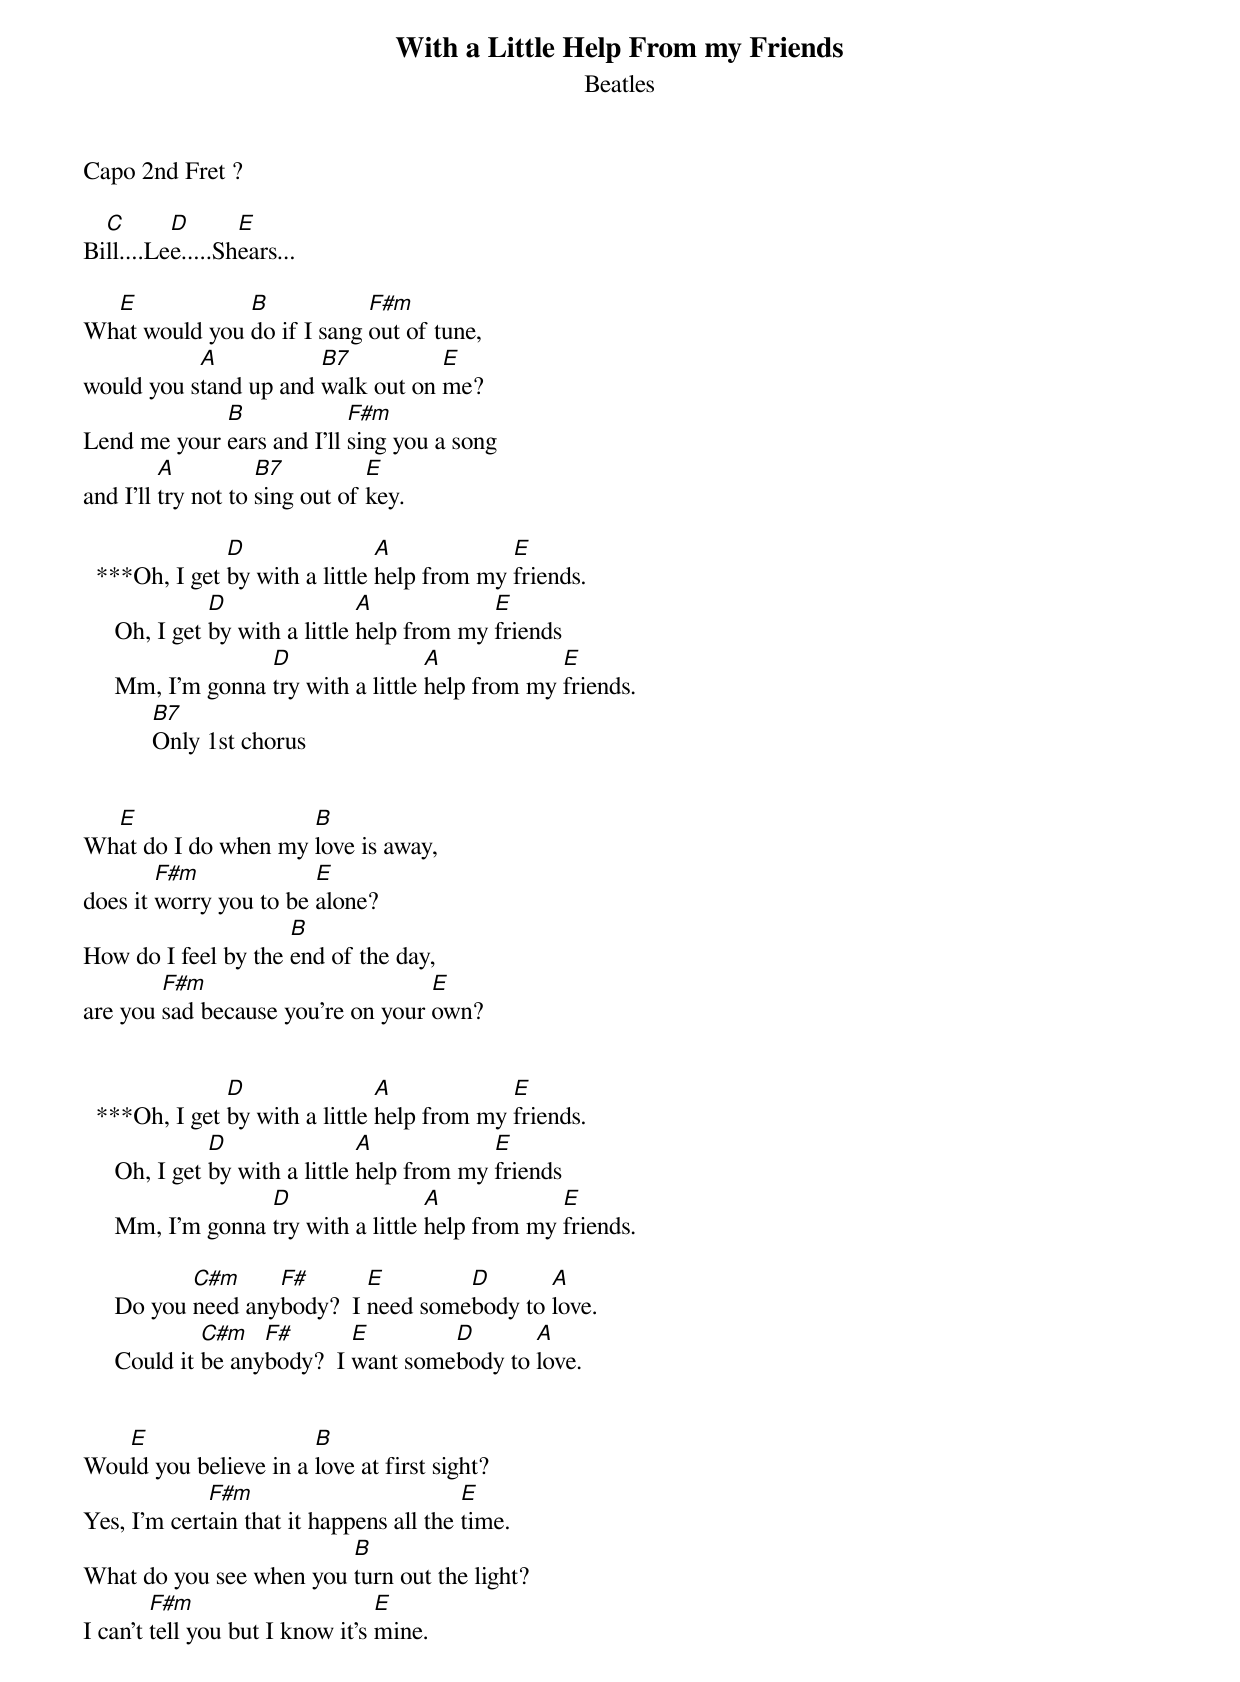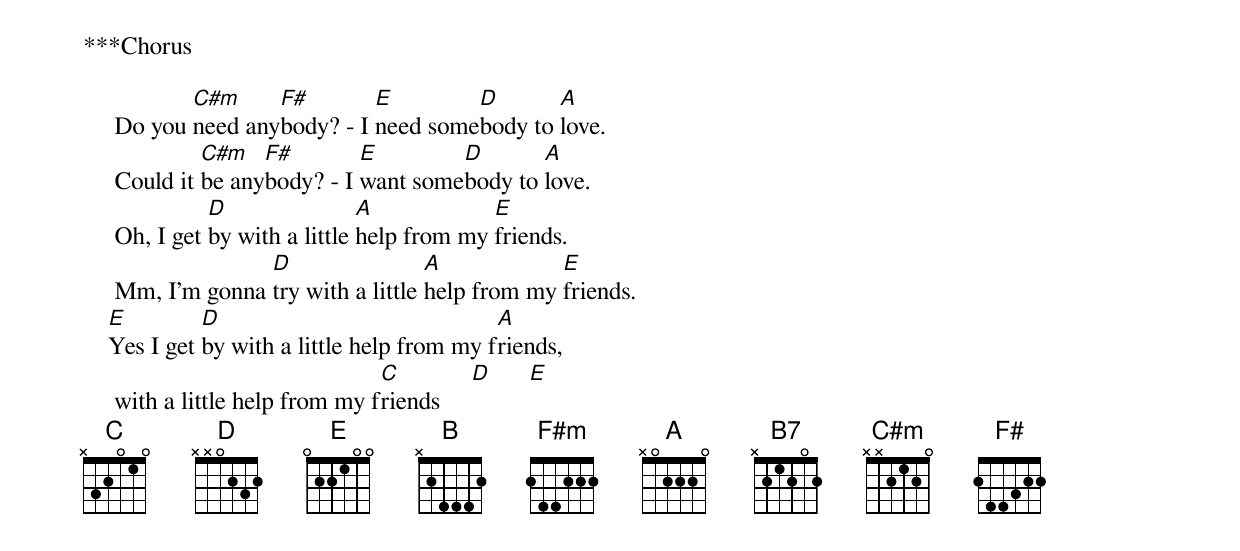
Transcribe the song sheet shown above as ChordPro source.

{title: With a Little Help From my Friends}
{subtitle:Beatles}
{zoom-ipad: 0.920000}
Capo 2nd Fret ?

Bi[C]ll....Le[D]e.....Sh[E]ears...

Wh[E]at would you [B]do if I sang [F#m]out of tune,
would you s[A]tand up and [B7]walk out on [E]me?
Lend me your [B]ears and I'll [F#m]sing you a song
and I'll [A]try not to [B7]sing out of [E]key.

  ***Oh, I get [D]by with a little [A]help from my [E]friends.
     Oh, I get [D]by with a little [A]help from my [E]friends
     Mm, I'm gonna [D]try with a little [A]help from my [E]friends.
           [B7]Only 1st chorus


Wh[E]at do I do when my [B]love is away,
does it [F#m]worry you to be [E]alone?
How do I feel by the [B]end of the day,
are you [F#m]sad because you're on your [E]own?


  ***Oh, I get [D]by with a little [A]help from my [E]friends.
     Oh, I get [D]by with a little [A]help from my [E]friends
     Mm, I'm gonna [D]try with a little [A]help from my [E]friends.

     Do you [C#m]need any[F#]body?  I [E]need some[D]body to [A]love.
     Could it [C#m]be any[F#]body?  I [E]want some[D]body to [A]love.


Wou[E]ld you believe in a [B]love at first sight?
Yes, I'm cert[F#m]ain that it happens all the [E]time.
What do you see when you [B]turn out the light?
I can't [F#m]tell you but I know it's [E]mine.

***Chorus

     Do you [C#m]need any[F#]body? - I [E]need some[D]body to [A]love.
     Could it [C#m]be any[F#]body? - I [E]want some[D]body to [A]love.
     Oh, I get [D]by with a little [A]help from my [E]friends.
     Mm, I'm gonna [D]try with a little [A]help from my [E]friends.
    [E]Yes I get [D]by with a little help from my f[A]riends,
     with a little help from my f[C]riends     [D]      [E]
